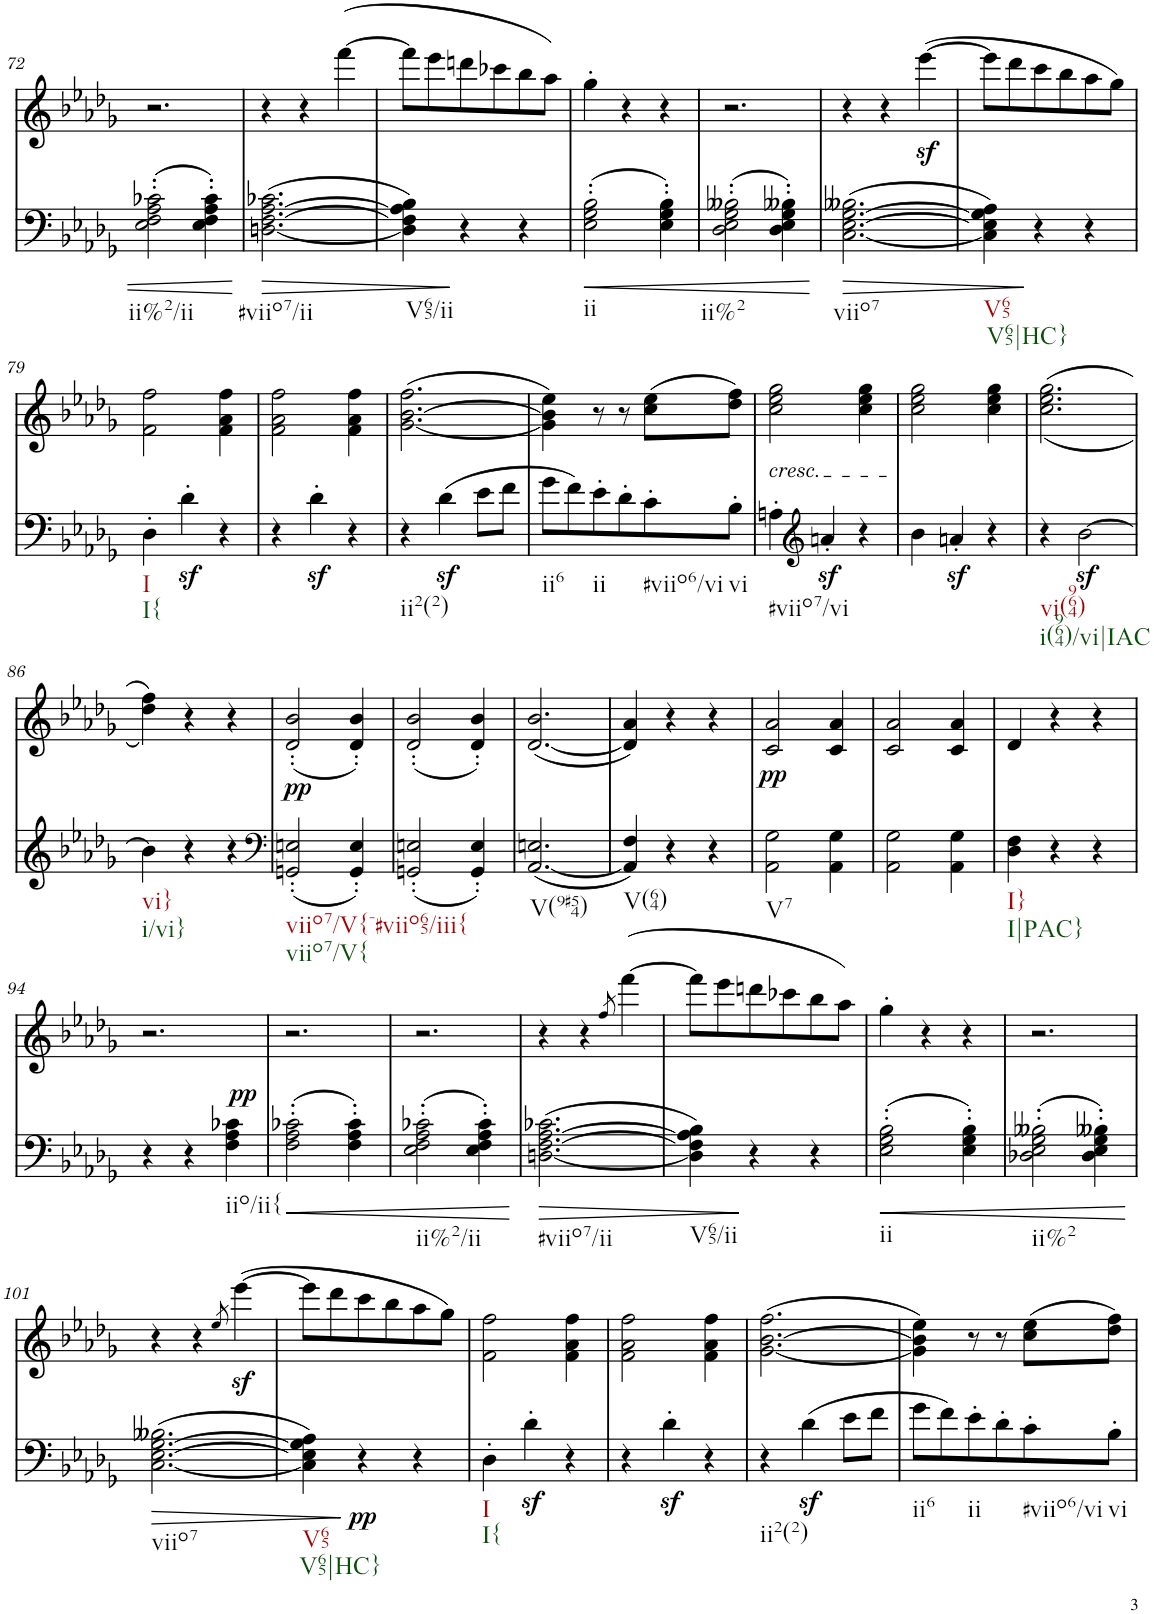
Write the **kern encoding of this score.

**kern	**text	**dynam	**kern	**text	**dynam
*part2	*part2	*part2	*part1	*part1	*part1
*staff2	*staff2	*staff2	*staff1	*staff1	*staff1
*I"piano	*	*	*I"piano	*	*
*I'Pno	*	*	*I'Pno	*	*
!!LO:PB:g=z
*clefF4	*	*	*clefG2	*	*
*k[b-e-a-d-g-]	*	*	*k[b-e-a-d-g-]	*	*
*M3/4	*	*	*M3/4	*	*
=72	=72	=72	=72	=72	=72
!LO:TX:b:t=ii%2/ii	!	!	!	!	!
(2E-\' 2F\' 2A-\' 2c-X\'	.	.	2.r	.	.
4E-\' 4F\' 4A-\' 4c-\')	.	.	.	.	.
=73	=73	=73	=73	=73	=73
!LO:TX:b:t=#viio7/ii	!	!	!	!	!
!	!LO:LY:b	!LO:HP:b	!	!	!
(>[2.Dn\ [2.F\ [2.A-\ 2.c-X\	>	>	4r	.	.
.	.	.	4r	.	.
.	.	.	([4fff\	.	.
=74	=74	=74	=74	=74	=74
!LO:TX:b:t=V65/ii	!	!	!	!	!
4D\] 4F\] 4A-\] 4B-\)	.	.	8fff\L]	.	.
.	.	.	8eee-\	.	.
4r	.	]	8dddn\	.	.
.	.	.	8ccc-X\	.	.
4r	.	.	8bb-\	.	.
.	.	.	8aa-\J)	.	.
=75	=75	=75	=75	=75	=75
!LO:TX:b:t=ii	!	!	!	!	!
!	!LO:LY:b	!LO:HP:b	!	!	!
(2E-\' 2G-\' 2B-\'	<	<	4gg-'\	.	.
.	.	.	4r	.	.
4E-\' 4G-\' 4B-\')	.	.	4r	.	.
=76	=76	=76	=76	=76	=76
!LO:TX:b:t=ii%2	!	!	!	!	!
(2D-\' 2E-\' 2G-\' 2B--X\'	.	.	2.r	.	.
4D-\' 4E-\' 4G-\' 4B--X\')	.	.	.	.	.
.	.	[	.	.	.
=77	=77	=77	=77	=77	=77
!LO:TX:b:t=viio7	!	!	!	!	!
!	!LO:LY:b	!LO:HP:b	!	!	!
(>[2.C\ [2.E-\ [2.G-\ 2.B--X\	>	>	4r	.	.
.	.	.	4r	.	.
.	.	.	([4eee-z<\	.	.
=78	=78	=78	=78	=78	=78
!LO:TX:b:t=V65	!	!	!	!	!
!LO:TX:b:t=V65|HC}	!	!	!	!	!
4C\] 4E-\] 4G-\] 4A-\)	.	.	8eee-\L]	.	.
.	.	.	8ddd-\	.	.
4r	.	]	8ccc\	.	.
.	.	.	8bb-\	.	.
4r	.	.	8aa-\	.	.
.	.	.	8gg-\J)	.	.
!!LO:LB:g=z
=79	=79	=79	=79	=79	=79
!LO:TX:b:t=I	!	!	!	!	!
!LO:TX:b:t=I{	!	!	!	!	!
4D-'\	.	.	2f\ 2ff\	.	.
4d-z<'\	.	.	.	.	.
4r	.	.	4f\ 4a-\ 4ff\	.	.
=80	=80	=80	=80	=80	=80
4r	.	.	2f\ 2a-\ 2ff\	.	.
4d-z<'\	.	.	.	.	.
4r	.	.	4f\ 4a-\ 4ff\	.	.
=81	=81	=81	=81	=81	=81
!LO:TX:b:t=ii2(2)	!	!	!	!	!
4r	.	.	(>[2.g-\ [2.b-\ 2.ff\	.	.
(4d-z<\	.	.	.	.	.
8e-\L	.	.	.	.	.
8f\J	.	.	.	.	.
=82	=82	=82	=82	=82	=82
!LO:TX:b:t=ii6	!	!	!	!	!
8g-\L	.	.	4g-\] 4b-\] 4ee-\)	.	.
8f\)	.	.	.	.	.
!LO:TX:b:t=ii	!	!	!	!	!
8e-'\	.	.	8r	.	.
8d-'\	.	.	8r	.	.
!LO:TX:b:t=#viio6/vi	!	!	!	!	!
8c'\	.	.	(8cc\ 8ee-\L	.	.
!LO:TX:b:t=vi	!	!	!	!	!
8B-'\J	.	.	8dd-\ 8ff\J)	.	.
=83	=83	=83	=83	=83	=83
!	!	!	!LO:TX:b:i:t=cresc.	!	!
!LO:TX:b:t=#viio7/vi	!	!	!	!	!
!	!	!	!	!LO:LY:b	!
4An'\	.	.	2cc\ 2ee-\ 2gg-\	<	.
*clefG2	*	*	*	*	*
4anz<'/	.	.	.	.	.
4r	.	.	4cc\ 4ee-\ 4gg-\	.	.
=84	=84	=84	=84	=84	=84
4b-\	.	.	2cc\ 2ee-\ 2gg-\	.	.
4anz<'/	.	.	.	.	.
4r	.	.	4cc\ 4ee-\ 4gg-\	.	.
=85	=85	=85	=85	=85	=85
!LO:TX:b:t=vi(964)	!	!	!	!	!
!LO:TX:b:t=i(964)/vi|IAC	!	!	!	!	!
4r	.	.	(<(2.cc\ 2.ee-\ 2.gg-\	.	.
[2b-z<\	.	.	.	.	.
!!LO:LB:g=z
=86	=86	=86	=86	=86	=86
!LO:TX:b:t=vi}	!	!	!	!	!
!LO:TX:b:t=i/vi}	!	!	!	!	!
4b-\]	.	.	4dd-\ 4ff\))	.	.
4r	.	.	4r	.	.
4r	.	.	4r	.	.
=87	=87	=87	=87	=87	=87
*clefF4	*	*	*	*	*
!LO:TX:b:t=viio7/V{-#viio65/iii{	!	!	!	!	!
!LO:TX:b:t=viio7/V{	!	!	!	!	!
!	!LO:LY:b	!LO:DY:a	!	!LO:LY:b	!
(2GGn/' 2En/'	pp	pp	(2d-/' 2b-/'	pp	.
4GG/' 4E/')	.	.	4d-/' 4b-/')	.	.
=88	=88	=88	=88	=88	=88
(2GGn/' 2En/'	.	.	(2d-/' 2b-/'	.	.
4GG/' 4E/')	.	.	4d-/' 4b-/')	.	.
=89	=89	=89	=89	=89	=89
!LO:TX:b:t=V(9#54)	!	!	!	!	!
([2.AA-/ 2.En/	.	.	([2.d-/ 2.b-/	.	.
=90	=90	=90	=90	=90	=90
!LO:TX:b:t=V(64)	!	!	!	!	!
4AA-/] 4F/)	.	.	4d-/] 4a-/)	.	.
4r	.	.	4r	.	.
4r	.	.	4r	.	.
=91	=91	=91	=91	=91	=91
!LO:TX:b:t=V7	!	!	!	!	!
!	!LO:LY:b	!	!	!LO:LY:b	!LO:DY:b
2AA-\ 2G-\	pp	.	2c/ 2a-/	pp	pp
4AA-\ 4G-\	.	.	4c/ 4a-/	.	.
=92	=92	=92	=92	=92	=92
2AA-\ 2G-\	.	.	2c/ 2a-/	.	.
4AA-\ 4G-\	.	.	4c/ 4a-/	.	.
=93	=93	=93	=93	=93	=93
!LO:TX:b:t=I}	!	!	!	!	!
!LO:TX:b:t=I|PAC}	!	!	!	!	!
!	!	!	!	!LO:LY:b	!
4D-\ 4F\	.	.	4d-/	pp	.
4r	.	.	4r	.	.
4r	.	.	4r	.	.
!!LO:LB:g=z
=94	=94	=94	=94	=94	=94
4r	.	.	2.r	.	.
4r	.	.	.	.	.
!LO:TX:b:t=iio/ii{	!	!	!	!	!
!	!	!LO:DY:a	!	!	!
4F\ 4A-\ 4c-X\	.	pp	.	.	.
=95	=95	=95	=95	=95	=95
!	!LO:LY:b	!LO:HP:b	!	!	!
(2F\' 2A-\' 2c-X\'	<	<	2.r	.	.
4F\' 4A-\' 4c-\')	.	.	.	.	.
=96	=96	=96	=96	=96	=96
!LO:TX:b:t=ii%2/ii	!	!	!	!	!
(2E-\' 2F\' 2A-\' 2c-X\'	.	.	2.r	.	.
4E-\' 4F\' 4A-\' 4c-\')	.	.	.	.	.
.	.	[	.	.	.
=97	=97	=97	=97	=97	=97
!LO:TX:b:t=#viio7/ii	!	!	!	!	!
!	!LO:LY:b	!LO:HP:b	!	!	!
(>[2.Dn\ [2.F\ [2.A-\ 2.c-X\	>	>	4r	.	.
.	.	.	4r	.	.
.	.	.	8qff/	.	.
.	.	.	([4fff\	.	.
=98	=98	=98	=98	=98	=98
!LO:TX:b:t=V65/ii	!	!	!	!	!
4D\] 4F\] 4A-\] 4B-\)	.	.	8fff\L]	.	.
.	.	.	8eee-\	.	.
4r	.	]	8dddn\	.	.
.	.	.	8ccc-X\	.	.
4r	.	.	8bb-\	.	.
.	.	.	8aa-\J)	.	.
=99	=99	=99	=99	=99	=99
!LO:TX:b:t=ii	!	!	!	!	!
!	!LO:LY:b	!LO:HP:b	!	!	!
(2E-\' 2G-\' 2B-\'	<	<	4gg-'\	.	.
.	.	.	4r	.	.
4E-\' 4G-\' 4B-\')	.	.	4r	.	.
=100	=100	=100	=100	=100	=100
!LO:TX:b:t=ii%2	!	!	!	!	!
(2D-X\' 2E-\' 2G-\' 2B--X\'	.	.	2.r	.	.
4D-\' 4E-\' 4G-\' 4B--X\')	.	.	.	.	.
.	.	[	.	.	.
!!LO:LB:g=z
=101	=101	=101	=101	=101	=101
!LO:TX:b:t=viio7	!	!	!	!	!
!	!LO:LY:b	!LO:HP:b	!	!	!
(>[2.C\ [2.E-\ [2.G-\ 2.B--X\	>	>	4r	.	.
.	.	.	4r	.	.
.	.	.	8qee-/	.	.
.	.	.	([4eee-z<\	.	.
=102	=102	=102	=102	=102	=102
!LO:TX:b:t=V65	!	!	!	!	!
!LO:TX:b:t=V65|HC}	!	!	!	!	!
4C\] 4E-\] 4G-\] 4A-\)	.	.	8eee-\L]	.	.
.	.	.	8ddd-\	.	.
!	!	!LO:DY:n=1:b	!	!	!
4r	.	] pp	8ccc\	.	.
.	.	.	8bb-\	.	.
4r	.	.	8aa-\	.	.
.	.	.	8gg-\J)	.	.
=103	=103	=103	=103	=103	=103
!LO:TX:b:t=I	!	!	!	!	!
!LO:TX:b:t=I{	!	!	!	!	!
4D-'\	.	.	2f\ 2ff\	.	.
4d-z<'\	.	.	.	.	.
4r	.	.	4f\ 4a-\ 4ff\	.	.
=104	=104	=104	=104	=104	=104
4r	.	.	2f\ 2a-\ 2ff\	.	.
4d-z<'\	.	.	.	.	.
4r	.	.	4f\ 4a-\ 4ff\	.	.
=105	=105	=105	=105	=105	=105
!LO:TX:b:t=ii2(2)	!	!	!	!	!
4r	.	.	(>[2.g-\ [2.b-\ 2.ff\	.	.
(4d-z<\	.	.	.	.	.
8e-\L	.	.	.	.	.
8f\J	.	.	.	.	.
=106	=106	=106	=106	=106	=106
!LO:TX:b:t=ii6	!	!	!	!	!
8g-\L	.	.	4g-\] 4b-\] 4ee-\)	.	.
8f\)	.	.	.	.	.
!LO:TX:b:t=ii	!	!	!	!	!
8e-'\	.	.	8r	.	.
8d-'\	.	.	8r	.	.
!LO:TX:b:t=#viio6/vi	!	!	!	!	!
8c'\	.	.	(8cc\ 8ee-\L	.	.
!LO:TX:b:t=vi	!	!	!	!	!
8B-'\J	.	.	8dd-\ 8ff\J)	.	.
=	=	=	=	=	=
*-	*-	*-	*-	*-	*-
